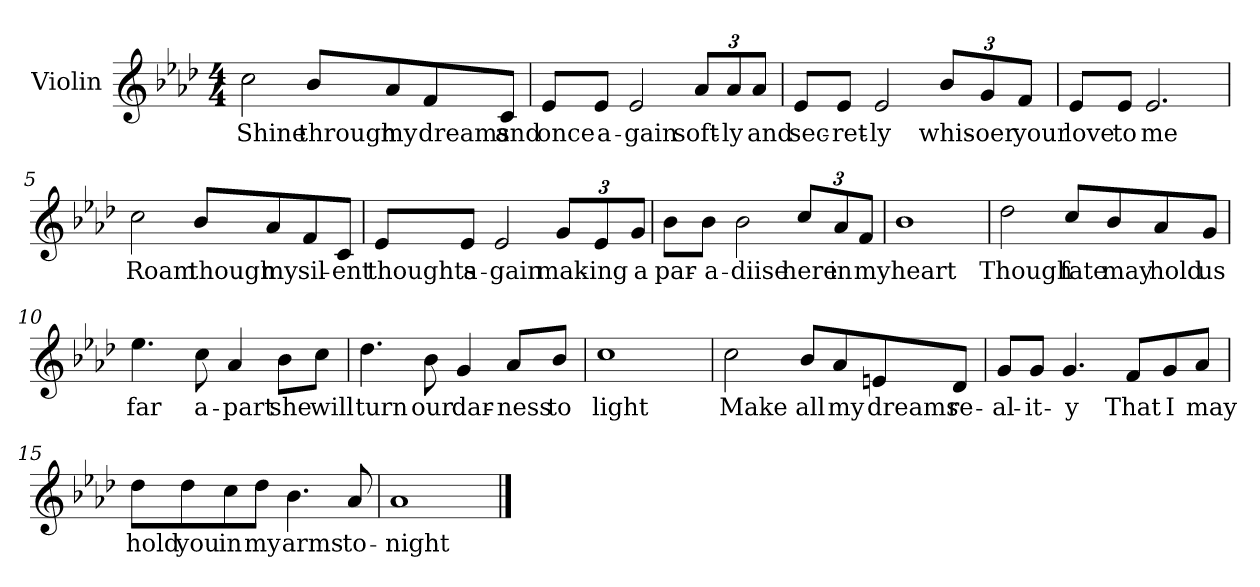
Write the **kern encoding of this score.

**kern	**text
*part1	*part1
*staff1	*staff1
*I"Violin	*
*I'Vln	*
*clefG2	*
*k[b-e-a-d-]	*
*A-:	*
*M4/4	*
=1	=1
2cc\	Shine
8b-/L	through
8a-/	my
8f/	dreams
8c/J	and
=2	=2
8e-/L	once
8e-/J	a-
2e-/	-gain
*Xbrackettup	*
12a-/L	soft-
12a-/	-ly
12a-/J	and
=3	=3
8e-/L	sec-
8e-/J	-ret-
2e-/	-ly
12b-/L	whis-
12g/	-oer
12f/J	your
!!LO:LB:g=z
=4	=4
8e-/L	love
8e-/J	to
2.e-/	me
=5	=5
2cc\	Roam
8b-/L	though
8a-/	my
8f/	sil-
8c/J	-ent
=6	=6
8e-/L	thoughts
8e-/J	a-
2e-/	-gain
12g/L	mak-
12e-/	-ing
12g/J	a
=7	=7
8b-\L	par-
8b-\J	-a-
2b-\	-diise
12cc/L	here
12a-/	in
12f/J	my
!!LO:LB:g=z
=8	=8
1b-	heart
=9	=9
2dd-\	Though
8cc/L	fate
8b-/	may
8a-/	hold
8g/J	us
=10	=10
4.ee-\	far
8cc\	a-
4a-/	-part
8b-\L	she
8cc\J	will
=11	=11
4.dd-\	turn
8b-\	our
4g/	dar-
8a-/L	-ness
8b-/J	to
=12	=12
1cc	light
!!LO:LB:g=z
=13	=13
2cc\	Make
8b-/L	all
8a-/	my
8en/	dreams
8d-/J	re-
=14	=14
8g/L	-al-
8g/J	-it-
4.g/	-y
8f/L	That
8g/	I
8a-/J	may
=15	=15
8dd-\L	hold
8dd-\	you
8cc\	in
8dd-\J	my
4.b-\	arms
8a-/	to-
=16	=16
1a-	-night
==	==
*-	*-
